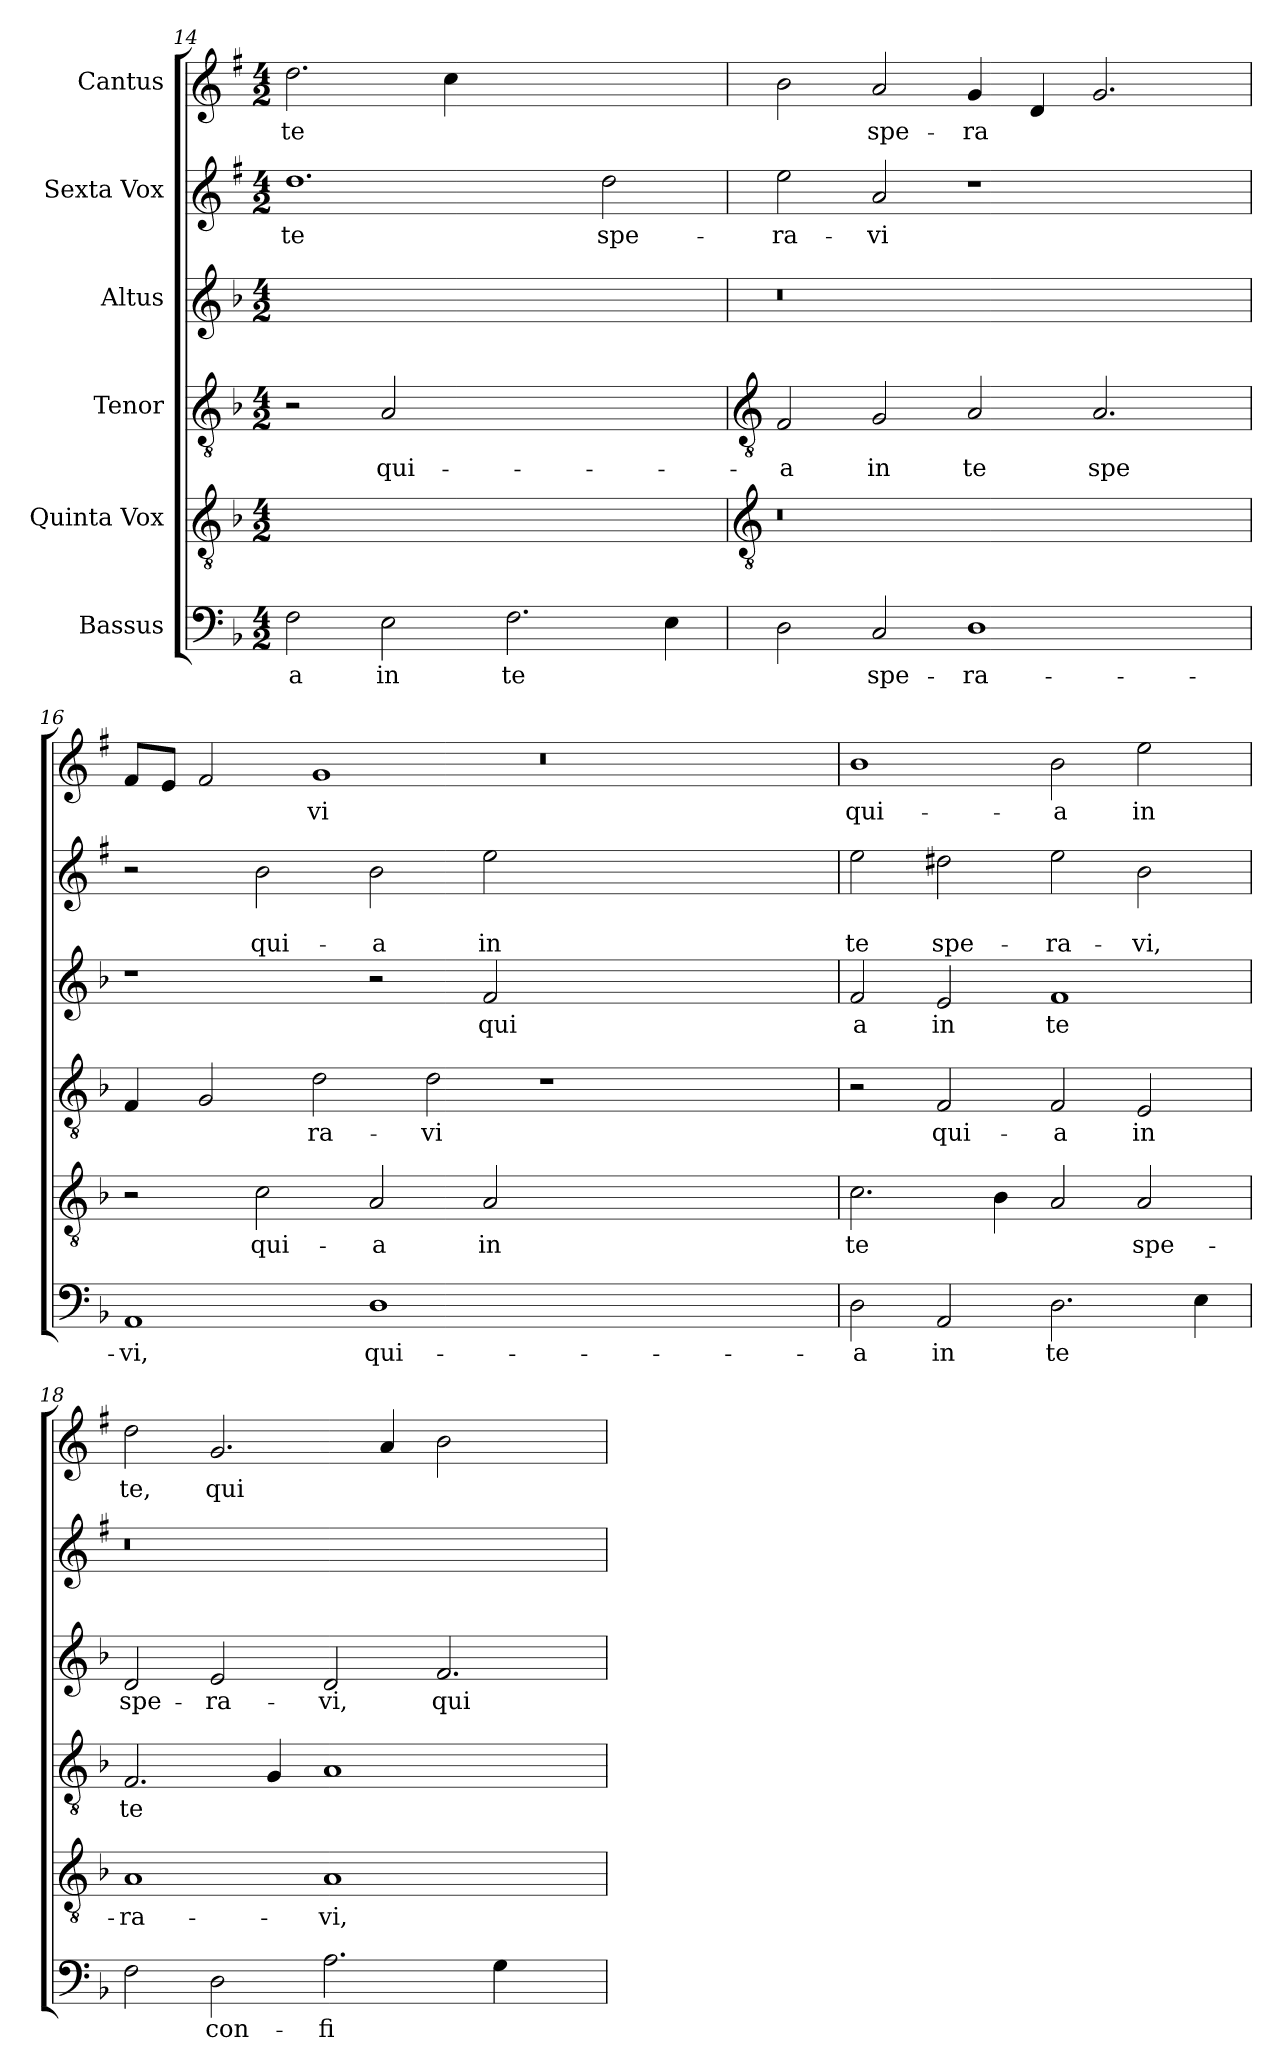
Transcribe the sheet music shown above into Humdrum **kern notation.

**kern	**text	**kern	**text	**kern	**text	**kern	**text	**kern	**text	**text	**kern	**text
*part6	*part6	*part5	*part5	*part4	*part4	*part3	*part3	*part2	*part2	*part2	*part1	*part1
*staff6	*staff6	*staff5	*staff5	*staff4	*staff4	*staff3	*staff3	*staff2	*staff2	*staff2	*staff1	*staff1
*I"Bassus	*	*I"Quinta Vox	*	*I"Tenor	*	*I"Altus	*	*I"Sexta Vox	*	*	*I"Cantus	*
!!LO:LB:g=z
*clefF4	*	*clefGv2	*	*clefGv2	*	*clefG2	*	*clefG2	*	*	*clefG2	*
*	*	*	*	*	*	*	*	*ITrd1c2	*	*	*ITrd1c2	*
*k[b-]	*	*k[b-]	*	*k[b-]	*	*k[b-]	*	*k[b-]	*	*	*k[b-]	*
*F:	*	*F:	*	*F:	*	*F:	*	*F:	*	*	*F:	*
*M4/2	*	*M4/2	*	*M4/2	*	*M4/2	*	*M4/2	*	*	*M4/2	*
=14A	=14A	=14A	=14A	=14A	=14A	=14A	=14A	=14A	=14A	=14A	=14A	=14A
!	!LO:LY:b	!	!	!	!	!	!	!	!LO:LY:b	!	!	!LO:LY:b
2F	-a	1.cyy_	.	2r	.	2fyy]	.	1.cc	te	.	2.cc	te
!	!LO:LY:b	!	!	!	!LO:LY:b	!	!	!	!	!	!	!
2E	in	.	.	2A	qui-	1.ryy	.	.	.	.	.	.
.	.	.	.	.	.	.	.	.	.	.	4b-	.
!	!LO:LY:b	!	!	!	!	!	!	!	!	!	!	!
2.F	te	.	.	1ryy	.	.	.	.	.	.	1ryy	.
!	!	!	!	!	!	!	!	!	!LO:LY:b	!	!	!
.	.	2cyy]	.	.	.	.	.	2cc	spe-	.	.	.
4E	.	.	.	.	.	.	.	.	.	.	.	.
!!LO:LB:g=z
=15	=15	=15	=15	=15	=15	=15	=15	=15	=15	=15	=15	=15
*	*	*clefGv2	*	*clefGv2	*	*	*	*	*	*	*	*
!	!	!	!	!	!LO:LY:b	!	!	!	!LO:LY:b	!	!	!
2D	.	0r	.	2F	-a	0r	.	2dd	-ra-	.	2a	.
!	!LO:LY:b	!	!	!	!LO:LY:b	!	!	!	!LO:LY:b	!	!	!LO:LY:b
2C	spe-	.	.	2G	in	.	.	2g	-vi	.	2g	spe-
!	!LO:LY:b	!	!	!	!LO:LY:b	!	!	!	!	!	!	!LO:LY:b
1D	-ra-	.	.	2A	te	.	.	1r	.	.	4f	-ra
.	.	.	.	.	.	.	.	.	.	.	4c	.
!	!	!	!	!	!LO:LY:b	!	!	!	!	!	!	!
.	.	.	.	2.A	spe	.	.	.	.	.	2.f	.
4ryy	.	4ryy	.	.	.	4ryy	.	4ryy	.	.	.	.
=16	=16	=16	=16	=16	=16	=16	=16	=16	=16	=16	=16	=16
!	!LO:LY:b	!	!	!	!	!	!	!	!	!	!	!
1AA	-vi,	2r	.	4F	.	1r	.	2r	.	.	8eL	.
.	.	.	.	.	.	.	.	.	.	.	8dJ	.
.	.	.	.	2G	.	.	.	.	.	.	2e	.
!	!	!	!LO:LY:b	!	!	!	!	!	!	!LO:LY:b	!	!
.	.	2c	qui-	.	.	.	.	2a	.	qui-	.	.
!	!	!	!	!	!LO:LY:b	!	!	!	!	!	!	!LO:LY:b
.	.	.	.	2d	ra-	.	.	.	.	.	1f	vi
!	!LO:LY:b	!	!LO:LY:b	!	!	!	!	!	!	!LO:LY:b	!	!
1D	qui-	2A	-a	.	.	2r	.	2a	.	-a	.	.
!	!	!	!	!	!LO:LY:b	!	!	!	!	!	!	!
.	.	.	.	2d	-vi	.	.	.	.	.	.	.
!	!	!	!LO:LY:b	!	!	!	!LO:LY:b	!	!	!LO:LY:b	!	!
.	.	2A	in	.	.	2f	qui	2dd	.	in	.	.
.	.	.	.	1r	.	.	.	.	.	.	0r	.
1..ryy	.	1..ryy	.	.	.	1..ryy	.	1..ryy	.	.	.	.
.	.	.	.	1ryy	.	.	.	.	.	.	.	.
=17	=17	=17	=17	=17	=17	=17	=17	=17	=17	=17	=17	=17
!	!LO:LY:b	!	!LO:LY:b	!	!	!	!LO:LY:b	!	!	!LO:LY:b	!	!LO:LY:b
2D	-a	2.c	te	2r	.	2f	a	2dd	.	te	1a	qui-
!	!LO:LY:b	!	!	!	!LO:LY:b	!	!LO:LY:b	!	!	!LO:LY:b	!	!
2AA	in	.	.	2F	qui-	2e	in	2cc#X	.	spe-	.	.
.	.	4B-	.	.	.	.	.	.	.	.	.	.
!	!LO:LY:b	!	!	!	!LO:LY:b	!	!LO:LY:b	!	!	!LO:LY:b	!	!LO:LY:b
2.D	te	2A	.	2F	-a	1f	te	2dd	.	-ra-	2a	-a
!	!	!	!LO:LY:b	!	!LO:LY:b	!	!	!	!	!LO:LY:b	!	!LO:LY:b
.	.	2A	spe-	2E	in	.	.	2a	.	-vi,	2dd	in
4E	.	.	.	.	.	.	.	.	.	.	.	.
=18	=18	=18	=18	=18	=18	=18	=18	=18	=18	=18	=18	=18
!	!	!	!LO:LY:b	!	!LO:LY:b	!	!LO:LY:b	!	!	!	!	!LO:LY:b
2F	.	1A	-ra-	2.F	te	2d	spe-	0r	.	.	2cc	te,
!	!LO:LY:b	!	!	!	!	!	!LO:LY:b	!	!	!	!	!LO:LY:b
2D	con-	.	.	.	.	2e	-ra-	.	.	.	2.f	qui
.	.	.	.	4G	.	.	.	.	.	.	.	.
!	!LO:LY:b	!	!LO:LY:b	!	!	!	!LO:LY:b	!	!	!	!	!
2.A	-fi	1A	-vi,	1A	.	2d	-vi,	.	.	.	.	.
.	.	.	.	.	.	.	.	.	.	.	4g	.
!	!	!	!	!	!	!	!LO:LY:b	!	!	!	!	!
.	.	.	.	.	.	2.f	qui	.	.	.	2a	.
4G	.	.	.	.	.	.	.	.	.	.	.	.
4ryy	.	4ryy	.	4ryy	.	.	.	4ryy	.	.	4ryy	.
=	=	=	=	=	=	=	=	=	=	=	=	=
*-	*-	*-	*-	*-	*-	*-	*-	*-	*-	*-	*-	*-
